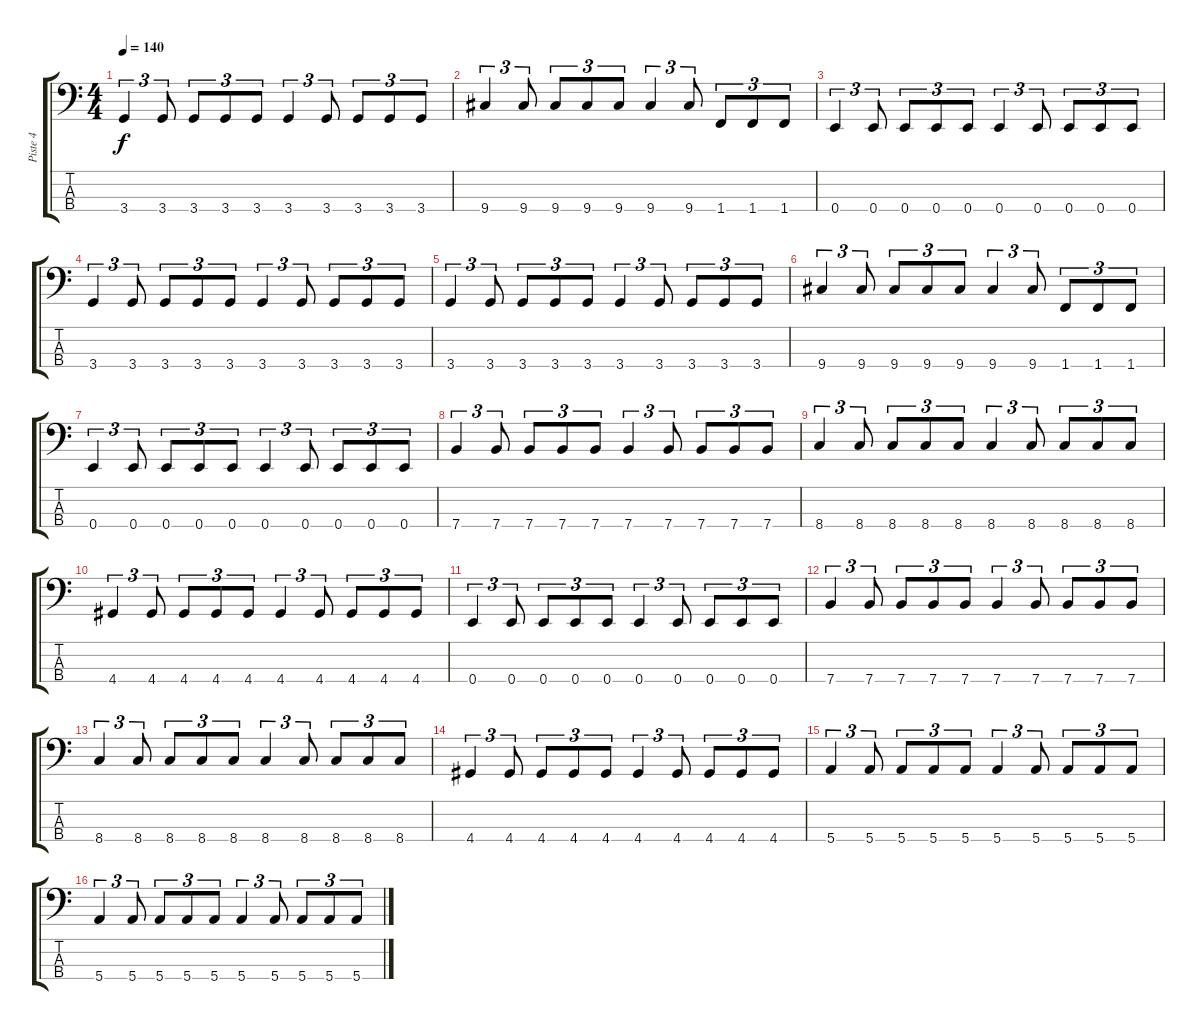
\track ("Piste 4" "Piste 4") {instrument electricbassfinger}
\staff {score tabs}
\tuning (G2 D2 A1 E1) {hide}
\ts (4 4)
\tempo 140
\clef f4
\ks c
3.4.4{tu (3 2) dy f} 3.4.8{tu (3 2)} 3.4.8{tu (3 2)} 3.4.8{tu (3 2)} 3.4.8{tu (3 2)} 3.4.4{tu (3 2)} 3.4.8{tu (3 2)} 3.4.8{tu (3 2)} 3.4.8{tu (3 2)} 3.4.8{tu (3 2)} |
9.4.4{tu (3 2)} 9.4.8{tu (3 2)} 9.4.8{tu (3 2)} 9.4.8{tu (3 2)} 9.4.8{tu (3 2)} 9.4.4{tu (3 2)} 9.4.8{tu (3 2)} 1.4.8{tu (3 2)} 1.4.8{tu (3 2)} 1.4.8{tu (3 2)} |
0.4.4{tu (3 2)} 0.4.8{tu (3 2)} 0.4.8{tu (3 2)} 0.4.8{tu (3 2)} 0.4.8{tu (3 2)} 0.4.4{tu (3 2)} 0.4.8{tu (3 2)} 0.4.8{tu (3 2)} 0.4.8{tu (3 2)} 0.4.8{tu (3 2)} |
3.4.4{tu (3 2)} 3.4.8{tu (3 2)} 3.4.8{tu (3 2)} 3.4.8{tu (3 2)} 3.4.8{tu (3 2)} 3.4.4{tu (3 2)} 3.4.8{tu (3 2)} 3.4.8{tu (3 2)} 3.4.8{tu (3 2)} 3.4.8{tu (3 2)} |
3.4.4{tu (3 2)} 3.4.8{tu (3 2)} 3.4.8{tu (3 2)} 3.4.8{tu (3 2)} 3.4.8{tu (3 2)} 3.4.4{tu (3 2)} 3.4.8{tu (3 2)} 3.4.8{tu (3 2)} 3.4.8{tu (3 2)} 3.4.8{tu (3 2)} |
9.4.4{tu (3 2)} 9.4.8{tu (3 2)} 9.4.8{tu (3 2)} 9.4.8{tu (3 2)} 9.4.8{tu (3 2)} 9.4.4{tu (3 2)} 9.4.8{tu (3 2)} 1.4.8{tu (3 2)} 1.4.8{tu (3 2)} 1.4.8{tu (3 2)} |
0.4.4{tu (3 2)} 0.4.8{tu (3 2)} 0.4.8{tu (3 2)} 0.4.8{tu (3 2)} 0.4.8{tu (3 2)} 0.4.4{tu (3 2)} 0.4.8{tu (3 2)} 0.4.8{tu (3 2)} 0.4.8{tu (3 2)} 0.4.8{tu (3 2)} |
7.4.4{tu (3 2)} 7.4.8{tu (3 2)} 7.4.8{tu (3 2)} 7.4.8{tu (3 2)} 7.4.8{tu (3 2)} 7.4.4{tu (3 2)} 7.4.8{tu (3 2)} 7.4.8{tu (3 2)} 7.4.8{tu (3 2)} 7.4.8{tu (3 2)} |
8.4.4{tu (3 2)} 8.4.8{tu (3 2)} 8.4.8{tu (3 2)} 8.4.8{tu (3 2)} 8.4.8{tu (3 2)} 8.4.4{tu (3 2)} 8.4.8{tu (3 2)} 8.4.8{tu (3 2)} 8.4.8{tu (3 2)} 8.4.8{tu (3 2)} |
4.4.4{tu (3 2)} 4.4.8{tu (3 2)} 4.4.8{tu (3 2)} 4.4.8{tu (3 2)} 4.4.8{tu (3 2)} 4.4.4{tu (3 2)} 4.4.8{tu (3 2)} 4.4.8{tu (3 2)} 4.4.8{tu (3 2)} 4.4.8{tu (3 2)} |
0.4.4{tu (3 2)} 0.4.8{tu (3 2)} 0.4.8{tu (3 2)} 0.4.8{tu (3 2)} 0.4.8{tu (3 2)} 0.4.4{tu (3 2)} 0.4.8{tu (3 2)} 0.4.8{tu (3 2)} 0.4.8{tu (3 2)} 0.4.8{tu (3 2)} |
7.4.4{tu (3 2)} 7.4.8{tu (3 2)} 7.4.8{tu (3 2)} 7.4.8{tu (3 2)} 7.4.8{tu (3 2)} 7.4.4{tu (3 2)} 7.4.8{tu (3 2)} 7.4.8{tu (3 2)} 7.4.8{tu (3 2)} 7.4.8{tu (3 2)} |
8.4.4{tu (3 2)} 8.4.8{tu (3 2)} 8.4.8{tu (3 2)} 8.4.8{tu (3 2)} 8.4.8{tu (3 2)} 8.4.4{tu (3 2)} 8.4.8{tu (3 2)} 8.4.8{tu (3 2)} 8.4.8{tu (3 2)} 8.4.8{tu (3 2)} |
4.4.4{tu (3 2)} 4.4.8{tu (3 2)} 4.4.8{tu (3 2)} 4.4.8{tu (3 2)} 4.4.8{tu (3 2)} 4.4.4{tu (3 2)} 4.4.8{tu (3 2)} 4.4.8{tu (3 2)} 4.4.8{tu (3 2)} 4.4.8{tu (3 2)} |
5.4.4{tu (3 2)} 5.4.8{tu (3 2)} 5.4.8{tu (3 2)} 5.4.8{tu (3 2)} 5.4.8{tu (3 2)} 5.4.4{tu (3 2)} 5.4.8{tu (3 2)} 5.4.8{tu (3 2)} 5.4.8{tu (3 2)} 5.4.8{tu (3 2)} |
5.4.4{tu (3 2)} 5.4.8{tu (3 2)} 5.4.8{tu (3 2)} 5.4.8{tu (3 2)} 5.4.8{tu (3 2)} 5.4.4{tu (3 2)} 5.4.8{tu (3 2)} 5.4.8{tu (3 2)} 5.4.8{tu (3 2)} 5.4.8{tu (3 2)}
